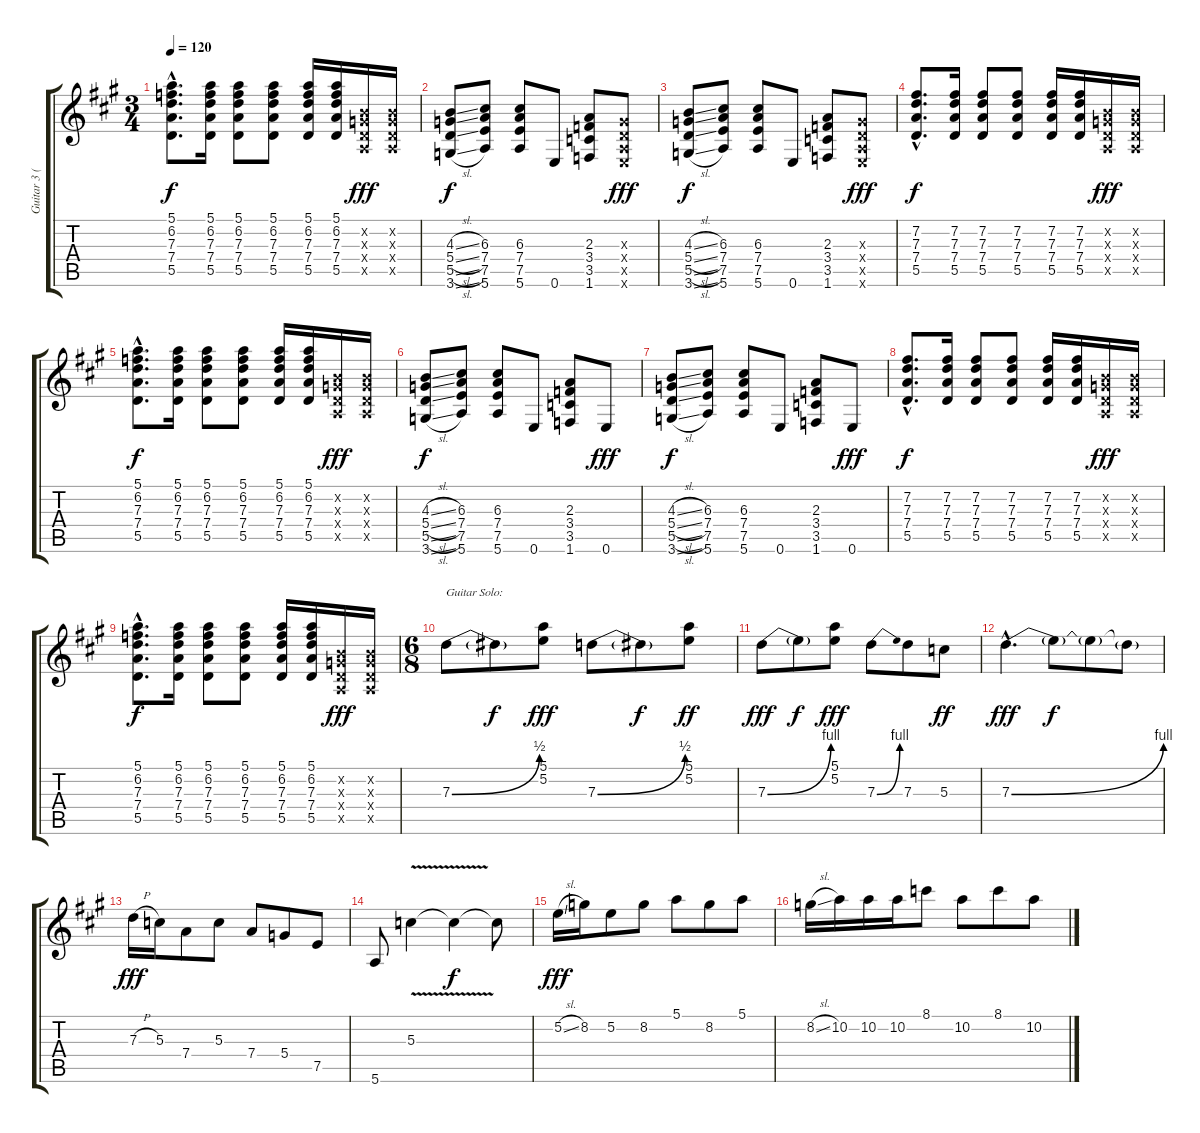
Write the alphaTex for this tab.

\track ("Guitar 3 (dist.)" "Guitar 3 (") {instrument distortionguitar}
\staff {score tabs}
\tuning (E4 B3 G3 D3 A2 E2) {hide}
\ts (3 4)
\tempo 120
\clef g2
\ks a
(5.1{hac} 6.2{hac} 7.3{hac} 7.4{hac} 5.5{hac}).8{d dy f} (5.1 6.2 7.3 7.4 5.5).16 (5.1 6.2 7.3 7.4 5.5).8 (5.1 6.2 7.3 7.4 5.5).8 (5.1 6.2 7.3 7.4 5.5).16 (5.1 6.2 7.3 7.4 5.5).16 (0.2{x} 0.3{x} 0.4{x} 0.5{x}).16{dy fff} (0.2{x} 0.3{x} 0.4{x} 0.5{x}).16 |
(4.3{sl} 5.4{sl} 5.5{sl} 3.6{sl}).8{dy f} (6.3 7.4 7.5 5.6).8 (6.3 7.4 7.5 5.6).8 0.6.8 (2.3 3.4 3.5 1.6).8 (0.3{x} 0.4{x} 0.5{x} 0.6{x}).8{dy fff} |
(4.3{sl} 5.4{sl} 5.5{sl} 3.6{sl}).8{dy f} (6.3 7.4 7.5 5.6).8 (6.3 7.4 7.5 5.6).8 0.6.8 (2.3 3.4 3.5 1.6).8 (0.3{x} 0.4{x} 0.5{x} 0.6{x}).8{dy fff} |
(7.2{hac} 7.3{hac} 7.4{hac} 5.5{hac}).8{d dy f} (7.2 7.3 7.4 5.5).16 (7.2 7.3 7.4 5.5).8 (7.2 7.3 7.4 5.5).8 (7.2 7.3 7.4 5.5).16 (7.2 7.3 7.4 5.5).16 (0.2{x} 0.3{x} 0.4{x} 0.5{x}).16{dy fff} (0.2{x} 0.3{x} 0.4{x} 0.5{x}).16 |
(5.1{hac} 6.2{hac} 7.3{hac} 7.4{hac} 5.5{hac}).8{d dy f} (5.1 6.2 7.3 7.4 5.5).16 (5.1 6.2 7.3 7.4 5.5).8 (5.1 6.2 7.3 7.4 5.5).8 (5.1 6.2 7.3 7.4 5.5).16 (5.1 6.2 7.3 7.4 5.5).16 (0.2{x} 0.3{x} 0.4{x} 0.5{x}).16{dy fff} (0.2{x} 0.3{x} 0.4{x} 0.5{x}).16 |
(4.3{sl} 5.4{sl} 5.5{sl} 3.6{sl}).8{dy f} (6.3 7.4 7.5 5.6).8 (6.3 7.4 7.5 5.6).8 0.6.8 (2.3 3.4 3.5 1.6).8 0.6.8{dy fff} |
(4.3{sl} 5.4{sl} 5.5{sl} 3.6{sl}).8{dy f} (6.3 7.4 7.5 5.6).8 (6.3 7.4 7.5 5.6).8 0.6.8 (2.3 3.4 3.5 1.6).8 0.6.8{dy fff} |
(7.2{hac} 7.3{hac} 7.4{hac} 5.5{hac}).8{d dy f} (7.2 7.3 7.4 5.5).16 (7.2 7.3 7.4 5.5).8 (7.2 7.3 7.4 5.5).8 (7.2 7.3 7.4 5.5).16 (7.2 7.3 7.4 5.5).16 (0.2{x} 0.3{x} 0.4{x} 0.5{x}).16{dy fff} (0.2{x} 0.3{x} 0.4{x} 0.5{x}).16 |
(5.1{hac} 6.2{hac} 7.3{hac} 7.4{hac} 5.5{hac}).8{d dy f} (5.1 6.2 7.3 7.4 5.5).16 (5.1 6.2 7.3 7.4 5.5).8 (5.1 6.2 7.3 7.4 5.5).8 (5.1 6.2 7.3 7.4 5.5).16 (5.1 6.2 7.3 7.4 5.5).16 (0.2{x} 0.3{x} 0.4{x} 0.5{x}).16{dy fff} (0.2{x} 0.3{x} 0.4{x} 0.5{x}).16 |
\ts (6 8)
7.3{be (bend 0 0 60 2)}.8{txt "Guitar Solo:"} 7.3{t}.8{dy f} (5.1 5.2).8{dy fff} 7.3{be (bend 0 0 60 2)}.8 7.3{t}.8{dy f} (5.1 5.2).8{dy ff} |
7.3{be (bend 0 0 60 4)}.8{dy fff} 7.3{t}.8{dy f} (5.1 5.2).8{dy fff} 7.3{be (bend 0 0 60 4)}.8 7.3.8 5.3.8{dy ff} |
7.3{be (bend 0 0 60 4) hac}.4{d dy fff} 7.3{t}.8{dy f} 7.3{t}.8 7.3{t}.8 |
7.3{h}.16{dy fff} 5.3.16 7.4.8 5.3.8 7.4.8 5.4.8 7.5.8 |
5.6.8 5.3{v}.4 5.3{t}.4{dy f} 5.3{t}.8 |
5.2{sl}.16{dy fff} 8.2.16 5.2.8 8.2.8 5.1.8 8.2.8 5.1.8 |
8.2{sl}.16 10.2.16 10.2.16 10.2.16 8.1.8 10.2.8 8.1.8 10.2.8
